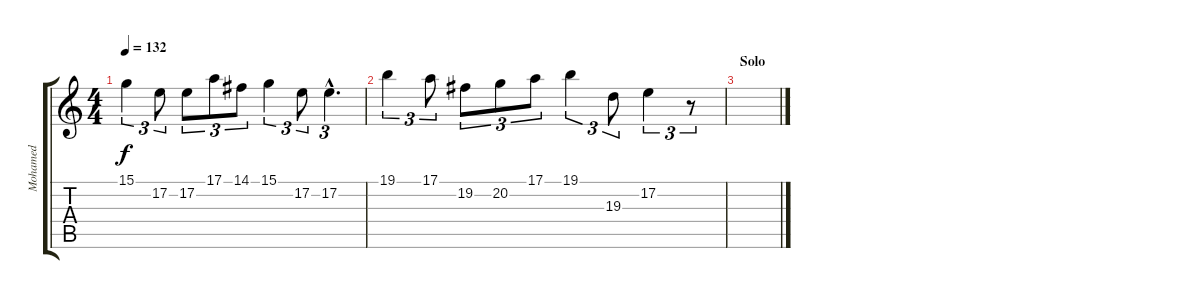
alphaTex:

\track ("Mohamed" "Mohamed") {instrument violin}
\staff {score tabs}
\tuning (E4 B3 G3 D3 A2 E2) {hide}
\ts (4 4)
\tempo 132
\clef g2
\ks c
15.1.4{tu (3 2) dy f} 17.2.8{tu (3 2)} 17.2.8{tu (3 2)} 17.1.8{tu (3 2)} 14.1.8{tu (3 2)} 15.1.4{tu (3 2)} 17.2.8{tu (3 2)} 17.2{hac}.4{d tu (3 2)} |
19.1.4{tu (3 2)} 17.1.8{tu (3 2)} 19.2.8{tu (3 2)} 20.2.8{tu (3 2)} 17.1.8{tu (3 2)} 19.1.4{tu (3 2)} 19.3.8{tu (3 2)} 17.2.4{tu (3 2)} r.8{tu (3 2)} |
\section ("" "Solo")
